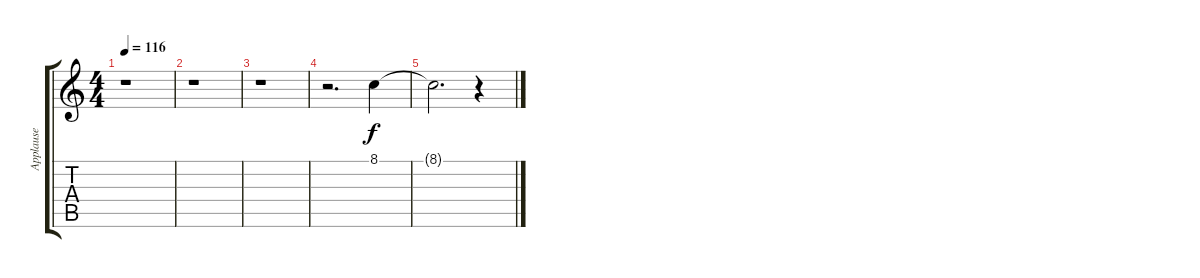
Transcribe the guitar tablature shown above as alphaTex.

\track ("Applause" "Applause") {instrument applause}
\staff {score tabs}
\tuning (E4 B3 G3 D3 A2 E2) {hide}
\ts (4 4)
\tempo 116
\clef g2
\ks c
r.1{dy f} |
r.1 |
r.1 |
r.2{d} 8.1.4 |
8.1{t}.2{d} r.4
